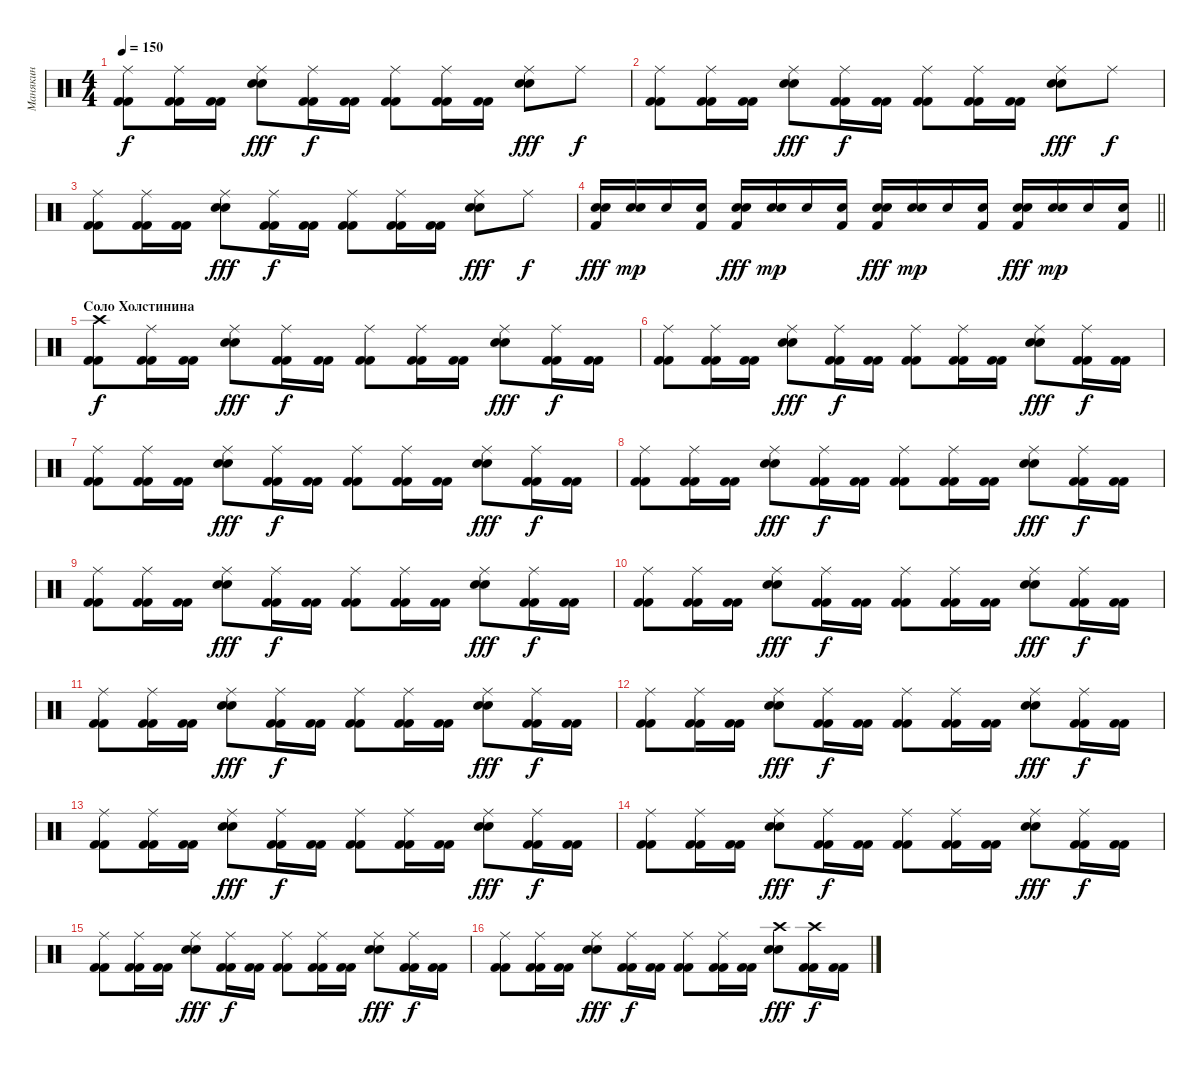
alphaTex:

\track ("Манякин" "Манякин") {instrument percussion}
\staff {score}
\articulation defaults
\ts (4 4)
\tempo 150
\clef neutral
\ks c
("Ride (middle)" "Kick (hit) 2" "Kick (hit) 2").8{dy f} ("Ride (middle)" "Kick (hit) 2" "Kick (hit) 2").16 ("Kick (hit) 2" "Kick (hit) 2").16 ("Ride (middle)" "Electric Snare (hit)" "Electric Snare (hit)").8{dy fff} ("Ride (middle)" "Kick (hit) 2" "Kick (hit) 2").16{dy f} ("Kick (hit) 2" "Kick (hit) 2").16 ("Ride (middle)" "Kick (hit) 2" "Kick (hit) 2").8 ("Ride (middle)" "Kick (hit) 2" "Kick (hit) 2").16 ("Kick (hit) 2" "Kick (hit) 2").16 ("Ride (middle)" "Electric Snare (hit)" "Electric Snare (hit)").8{dy fff} "Ride (middle)".8{dy f} |
("Ride (middle)" "Kick (hit) 2" "Kick (hit) 2").8 ("Ride (middle)" "Kick (hit) 2" "Kick (hit) 2").16 ("Kick (hit) 2" "Kick (hit) 2").16 ("Ride (middle)" "Electric Snare (hit)" "Electric Snare (hit)").8{dy fff} ("Ride (middle)" "Kick (hit) 2" "Kick (hit) 2").16{dy f} ("Kick (hit) 2" "Kick (hit) 2").16 ("Ride (middle)" "Kick (hit) 2" "Kick (hit) 2").8 ("Ride (middle)" "Kick (hit) 2" "Kick (hit) 2").16 ("Kick (hit) 2" "Kick (hit) 2").16 ("Ride (middle)" "Electric Snare (hit)" "Electric Snare (hit)").8{dy fff} "Ride (middle)".8{dy f} |
("Ride (middle)" "Kick (hit) 2" "Kick (hit) 2").8 ("Ride (middle)" "Kick (hit) 2" "Kick (hit) 2").16 ("Kick (hit) 2" "Kick (hit) 2").16 ("Ride (middle)" "Electric Snare (hit)" "Electric Snare (hit)").8{dy fff} ("Ride (middle)" "Kick (hit) 2" "Kick (hit) 2").16{dy f} ("Kick (hit) 2" "Kick (hit) 2").16 ("Ride (middle)" "Kick (hit) 2" "Kick (hit) 2").8 ("Ride (middle)" "Kick (hit) 2" "Kick (hit) 2").16 ("Kick (hit) 2" "Kick (hit) 2").16 ("Ride (middle)" "Electric Snare (hit)" "Electric Snare (hit)").8{dy fff} "Ride (middle)".8{dy f} |
\barLineRight lightlight
("Electric Snare (hit)" "Electric Snare (hit)" "Kick (hit) 2").16{dy fff} ("Electric Snare (hit)" "Electric Snare (hit)").16{dy mp} "Electric Snare (hit)".16 ("Electric Snare (hit)" "Kick (hit) 2").16 ("Electric Snare (hit)" "Electric Snare (hit)" "Kick (hit) 2").16{dy fff} ("Electric Snare (hit)" "Electric Snare (hit)").16{dy mp} "Electric Snare (hit)".16 ("Electric Snare (hit)" "Kick (hit) 2").16 ("Electric Snare (hit)" "Electric Snare (hit)" "Kick (hit) 2").16{dy fff} ("Electric Snare (hit)" "Electric Snare (hit)").16{dy mp} "Electric Snare (hit)".16 ("Electric Snare (hit)" "Kick (hit) 2").16 ("Electric Snare (hit)" "Electric Snare (hit)" "Kick (hit) 2").16{dy fff} ("Electric Snare (hit)" "Electric Snare (hit)").16{dy mp} "Electric Snare (hit)".16 ("Electric Snare (hit)" "Kick (hit) 2").16 |
\section ("" "Соло Холстинина")
("Crash high (hit)" "Kick (hit) 2" "Kick (hit) 2").8{dy f} ("Ride (middle)" "Kick (hit) 2" "Kick (hit) 2").16 ("Kick (hit) 2" "Kick (hit) 2").16 ("Ride (middle)" "Electric Snare (hit)" "Electric Snare (hit)").8{dy fff} ("Ride (middle)" "Kick (hit) 2" "Kick (hit) 2").16{dy f} ("Kick (hit) 2" "Kick (hit) 2").16 ("Ride (middle)" "Kick (hit) 2" "Kick (hit) 2").8 ("Ride (middle)" "Kick (hit) 2" "Kick (hit) 2").16 ("Kick (hit) 2" "Kick (hit) 2").16 ("Ride (middle)" "Electric Snare (hit)" "Electric Snare (hit)").8{dy fff} ("Ride (middle)" "Kick (hit) 2" "Kick (hit) 2").16{dy f} ("Kick (hit) 2" "Kick (hit) 2").16 |
("Ride (middle)" "Kick (hit) 2" "Kick (hit) 2").8 ("Ride (middle)" "Kick (hit) 2" "Kick (hit) 2").16 ("Kick (hit) 2" "Kick (hit) 2").16 ("Ride (middle)" "Electric Snare (hit)" "Electric Snare (hit)").8{dy fff} ("Ride (middle)" "Kick (hit) 2" "Kick (hit) 2").16{dy f} ("Kick (hit) 2" "Kick (hit) 2").16 ("Ride (middle)" "Kick (hit) 2" "Kick (hit) 2").8 ("Ride (middle)" "Kick (hit) 2" "Kick (hit) 2").16 ("Kick (hit) 2" "Kick (hit) 2").16 ("Ride (middle)" "Electric Snare (hit)" "Electric Snare (hit)").8{dy fff} ("Ride (middle)" "Kick (hit) 2" "Kick (hit) 2").16{dy f} ("Kick (hit) 2" "Kick (hit) 2").16 |
("Ride (middle)" "Kick (hit) 2" "Kick (hit) 2").8 ("Ride (middle)" "Kick (hit) 2" "Kick (hit) 2").16 ("Kick (hit) 2" "Kick (hit) 2").16 ("Ride (middle)" "Electric Snare (hit)" "Electric Snare (hit)").8{dy fff} ("Ride (middle)" "Kick (hit) 2" "Kick (hit) 2").16{dy f} ("Kick (hit) 2" "Kick (hit) 2").16 ("Ride (middle)" "Kick (hit) 2" "Kick (hit) 2").8 ("Ride (middle)" "Kick (hit) 2" "Kick (hit) 2").16 ("Kick (hit) 2" "Kick (hit) 2").16 ("Ride (middle)" "Electric Snare (hit)" "Electric Snare (hit)").8{dy fff} ("Ride (middle)" "Kick (hit) 2" "Kick (hit) 2").16{dy f} ("Kick (hit) 2" "Kick (hit) 2").16 |
("Ride (middle)" "Kick (hit) 2" "Kick (hit) 2").8 ("Ride (middle)" "Kick (hit) 2" "Kick (hit) 2").16 ("Kick (hit) 2" "Kick (hit) 2").16 ("Ride (middle)" "Electric Snare (hit)" "Electric Snare (hit)").8{dy fff} ("Ride (middle)" "Kick (hit) 2" "Kick (hit) 2").16{dy f} ("Kick (hit) 2" "Kick (hit) 2").16 ("Ride (middle)" "Kick (hit) 2" "Kick (hit) 2").8 ("Ride (middle)" "Kick (hit) 2" "Kick (hit) 2").16 ("Kick (hit) 2" "Kick (hit) 2").16 ("Ride (middle)" "Electric Snare (hit)" "Electric Snare (hit)").8{dy fff} ("Ride (middle)" "Kick (hit) 2" "Kick (hit) 2").16{dy f} ("Kick (hit) 2" "Kick (hit) 2").16 |
("Ride (middle)" "Kick (hit) 2" "Kick (hit) 2").8 ("Ride (middle)" "Kick (hit) 2" "Kick (hit) 2").16 ("Kick (hit) 2" "Kick (hit) 2").16 ("Ride (middle)" "Electric Snare (hit)" "Electric Snare (hit)").8{dy fff} ("Ride (middle)" "Kick (hit) 2" "Kick (hit) 2").16{dy f} ("Kick (hit) 2" "Kick (hit) 2").16 ("Ride (middle)" "Kick (hit) 2" "Kick (hit) 2").8 ("Ride (middle)" "Kick (hit) 2" "Kick (hit) 2").16 ("Kick (hit) 2" "Kick (hit) 2").16 ("Ride (middle)" "Electric Snare (hit)" "Electric Snare (hit)").8{dy fff} ("Ride (middle)" "Kick (hit) 2" "Kick (hit) 2").16{dy f} ("Kick (hit) 2" "Kick (hit) 2").16 |
("Ride (middle)" "Kick (hit) 2" "Kick (hit) 2").8 ("Ride (middle)" "Kick (hit) 2" "Kick (hit) 2").16 ("Kick (hit) 2" "Kick (hit) 2").16 ("Ride (middle)" "Electric Snare (hit)" "Electric Snare (hit)").8{dy fff} ("Ride (middle)" "Kick (hit) 2" "Kick (hit) 2").16{dy f} ("Kick (hit) 2" "Kick (hit) 2").16 ("Ride (middle)" "Kick (hit) 2" "Kick (hit) 2").8 ("Ride (middle)" "Kick (hit) 2" "Kick (hit) 2").16 ("Kick (hit) 2" "Kick (hit) 2").16 ("Ride (middle)" "Electric Snare (hit)" "Electric Snare (hit)").8{dy fff} ("Ride (middle)" "Kick (hit) 2" "Kick (hit) 2").16{dy f} ("Kick (hit) 2" "Kick (hit) 2").16 |
("Ride (middle)" "Kick (hit) 2" "Kick (hit) 2").8 ("Ride (middle)" "Kick (hit) 2" "Kick (hit) 2").16 ("Kick (hit) 2" "Kick (hit) 2").16 ("Ride (middle)" "Electric Snare (hit)" "Electric Snare (hit)").8{dy fff} ("Ride (middle)" "Kick (hit) 2" "Kick (hit) 2").16{dy f} ("Kick (hit) 2" "Kick (hit) 2").16 ("Ride (middle)" "Kick (hit) 2" "Kick (hit) 2").8 ("Ride (middle)" "Kick (hit) 2" "Kick (hit) 2").16 ("Kick (hit) 2" "Kick (hit) 2").16 ("Ride (middle)" "Electric Snare (hit)" "Electric Snare (hit)").8{dy fff} ("Ride (middle)" "Kick (hit) 2" "Kick (hit) 2").16{dy f} ("Kick (hit) 2" "Kick (hit) 2").16 |
("Ride (middle)" "Kick (hit) 2" "Kick (hit) 2").8 ("Ride (middle)" "Kick (hit) 2" "Kick (hit) 2").16 ("Kick (hit) 2" "Kick (hit) 2").16 ("Ride (middle)" "Electric Snare (hit)" "Electric Snare (hit)").8{dy fff} ("Ride (middle)" "Kick (hit) 2" "Kick (hit) 2").16{dy f} ("Kick (hit) 2" "Kick (hit) 2").16 ("Ride (middle)" "Kick (hit) 2" "Kick (hit) 2").8 ("Ride (middle)" "Kick (hit) 2" "Kick (hit) 2").16 ("Kick (hit) 2" "Kick (hit) 2").16 ("Ride (middle)" "Electric Snare (hit)" "Electric Snare (hit)").8{dy fff} ("Ride (middle)" "Kick (hit) 2" "Kick (hit) 2").16{dy f} ("Kick (hit) 2" "Kick (hit) 2").16 |
("Ride (middle)" "Kick (hit) 2" "Kick (hit) 2").8 ("Ride (middle)" "Kick (hit) 2" "Kick (hit) 2").16 ("Kick (hit) 2" "Kick (hit) 2").16 ("Ride (middle)" "Electric Snare (hit)" "Electric Snare (hit)").8{dy fff} ("Ride (middle)" "Kick (hit) 2" "Kick (hit) 2").16{dy f} ("Kick (hit) 2" "Kick (hit) 2").16 ("Ride (middle)" "Kick (hit) 2" "Kick (hit) 2").8 ("Ride (middle)" "Kick (hit) 2" "Kick (hit) 2").16 ("Kick (hit) 2" "Kick (hit) 2").16 ("Ride (middle)" "Electric Snare (hit)" "Electric Snare (hit)").8{dy fff} ("Ride (middle)" "Kick (hit) 2" "Kick (hit) 2").16{dy f} ("Kick (hit) 2" "Kick (hit) 2").16 |
("Ride (middle)" "Kick (hit) 2" "Kick (hit) 2").8 ("Ride (middle)" "Kick (hit) 2" "Kick (hit) 2").16 ("Kick (hit) 2" "Kick (hit) 2").16 ("Ride (middle)" "Electric Snare (hit)" "Electric Snare (hit)").8{dy fff} ("Ride (middle)" "Kick (hit) 2" "Kick (hit) 2").16{dy f} ("Kick (hit) 2" "Kick (hit) 2").16 ("Ride (middle)" "Kick (hit) 2" "Kick (hit) 2").8 ("Ride (middle)" "Kick (hit) 2" "Kick (hit) 2").16 ("Kick (hit) 2" "Kick (hit) 2").16 ("Ride (middle)" "Electric Snare (hit)" "Electric Snare (hit)").8{dy fff} ("Ride (middle)" "Kick (hit) 2" "Kick (hit) 2").16{dy f} ("Kick (hit) 2" "Kick (hit) 2").16 |
("Ride (middle)" "Kick (hit) 2" "Kick (hit) 2").8 ("Ride (middle)" "Kick (hit) 2" "Kick (hit) 2").16 ("Kick (hit) 2" "Kick (hit) 2").16 ("Ride (middle)" "Electric Snare (hit)" "Electric Snare (hit)").8{dy fff} ("Ride (middle)" "Kick (hit) 2" "Kick (hit) 2").16{dy f} ("Kick (hit) 2" "Kick (hit) 2").16 ("Ride (middle)" "Kick (hit) 2" "Kick (hit) 2").8 ("Ride (middle)" "Kick (hit) 2" "Kick (hit) 2").16 ("Kick (hit) 2" "Kick (hit) 2").16 ("Ride (middle)" "Electric Snare (hit)" "Electric Snare (hit)").8{dy fff} ("Ride (middle)" "Kick (hit) 2" "Kick (hit) 2").16{dy f} ("Kick (hit) 2" "Kick (hit) 2").16 |
("Ride (middle)" "Kick (hit) 2" "Kick (hit) 2").8 ("Ride (middle)" "Kick (hit) 2" "Kick (hit) 2").16 ("Kick (hit) 2" "Kick (hit) 2").16 ("Ride (middle)" "Electric Snare (hit)" "Electric Snare (hit)").8{dy fff} ("Ride (middle)" "Kick (hit) 2" "Kick (hit) 2").16{dy f} ("Kick (hit) 2" "Kick (hit) 2").16 ("Ride (middle)" "Kick (hit) 2" "Kick (hit) 2").8 ("Ride (middle)" "Kick (hit) 2" "Kick (hit) 2").16 ("Kick (hit) 2" "Kick (hit) 2").16 ("Crash high (hit)" "Electric Snare (hit)" "Electric Snare (hit)").8{dy fff} ("Crash high (hit)" "Kick (hit) 2" "Kick (hit) 2").16{dy f} ("Kick (hit) 2" "Kick (hit) 2").16
